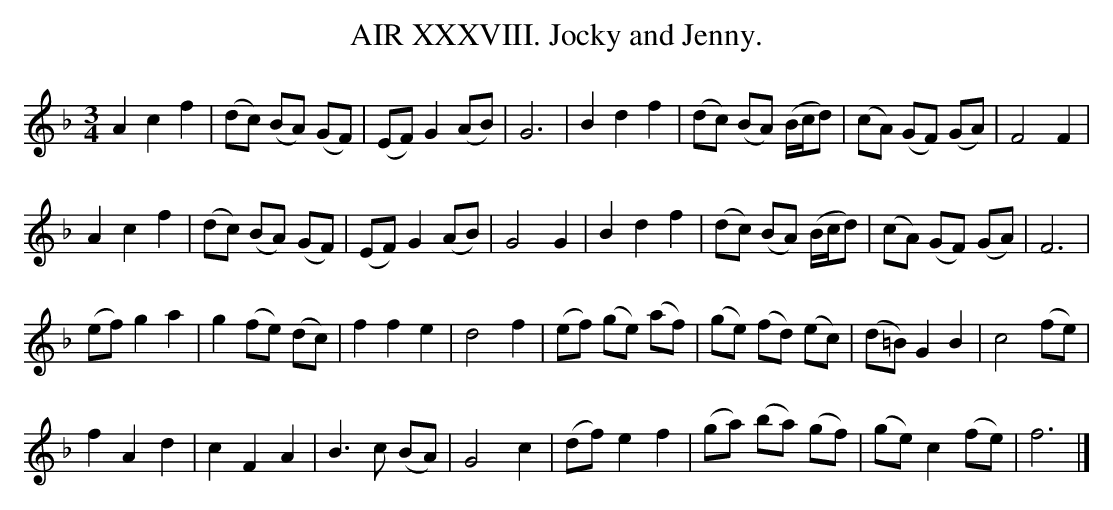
X:1
T:AIR XXXVIII. Jocky and Jenny.
M:3/4
L:1/8
K:F
A2   c2   f2 |(dc) (BA) (GF)   |(EF)  G2  (AB)|G6    |\
B2   d2   f2 |(dc) (BA) (B/c/d)|(cA) (GF) (GA)|F4 F2 |
A2   c2   f2 |(dc) (BA) (GF)   |(EF)  G2  (AB)|G4 G2 |\
B2   d2   f2 |(dc) (BA) (B/c/d)|(cA) (GF) (GA)|F6    |
(ef)  g2   a2 | g2  (fe) (dc)   | f2   f2   e2 |d4 f2 |\
(ef) (ge) (af)|(ge) (fd) (ec)   |(d=B) G2   B2 |c4(fe)|
f2   A2   d2 | c2   F2   A2    | B3    c  (BA)|G4 c2 |\
(df)  e2   f2 |(ga) (ba) (gf)   |(ge)  c2  (fe)|f6   |]
